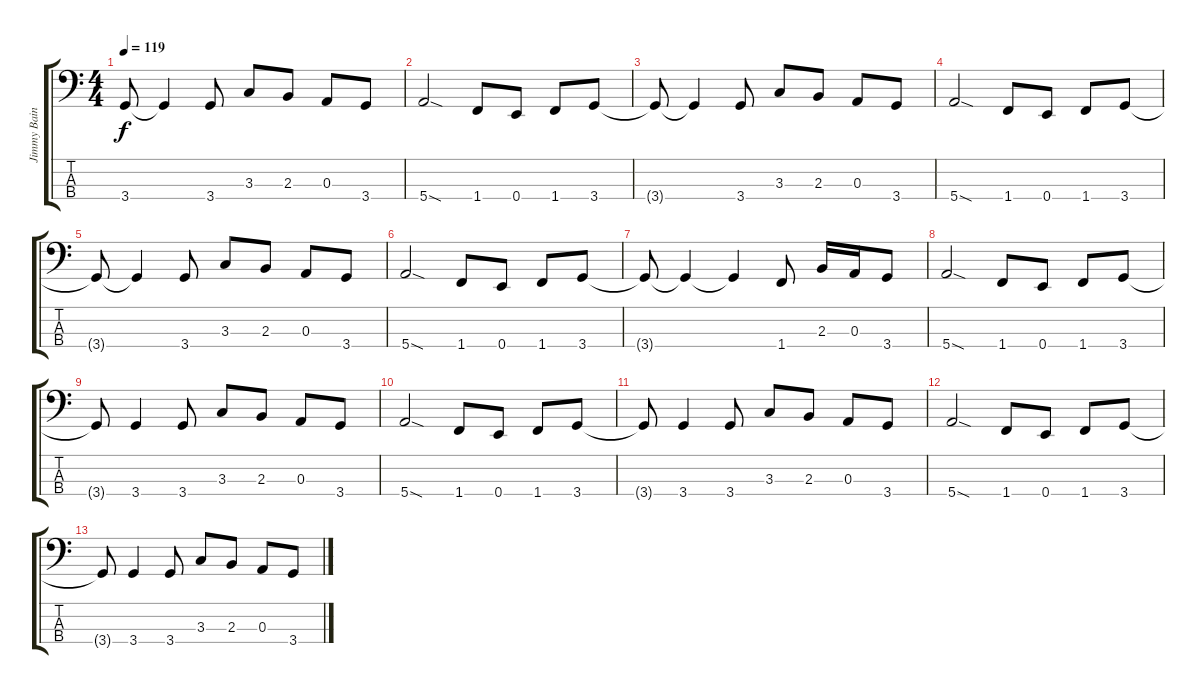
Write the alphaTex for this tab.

\track ("Jimmy Bain" "Jimmy Bain") {instrument electricbasspick}
\staff {score tabs}
\tuning (G2 D2 A1 E1) {hide}
\ts (4 4)
\tempo 119
\clef f4
\ks c
3.4{t}.8{dy f} 3.4{t}.4 3.4.8 3.3.8 2.3.8 0.3.8 3.4.8 |
5.4{sod}.2 1.4.8 0.4.8 1.4.8 3.4.8 |
3.4{t}.8 3.4{t}.4 3.4.8 3.3.8 2.3.8 0.3.8 3.4.8 |
5.4{sod}.2 1.4.8 0.4.8 1.4.8 3.4.8 |
3.4{t}.8 3.4{t}.4 3.4.8 3.3.8 2.3.8 0.3.8 3.4.8 |
5.4{sod}.2 1.4.8 0.4.8 1.4.8 3.4.8 |
3.4{t}.8 3.4{t}.4 3.4{t}.4 1.4.8 2.3.16 0.3.16 3.4.8 |
5.4{sod}.2 1.4.8 0.4.8 1.4.8 3.4.8 |
3.4{t}.8 3.4.4 3.4.8 3.3.8 2.3.8 0.3.8 3.4.8 |
5.4{sod}.2 1.4.8 0.4.8 1.4.8 3.4.8 |
3.4{t}.8 3.4.4 3.4.8 3.3.8 2.3.8 0.3.8 3.4.8 |
5.4{sod}.2 1.4.8 0.4.8 1.4.8 3.4.8 |
3.4{t}.8 3.4.4 3.4.8 3.3.8 2.3.8 0.3.8 3.4.8
